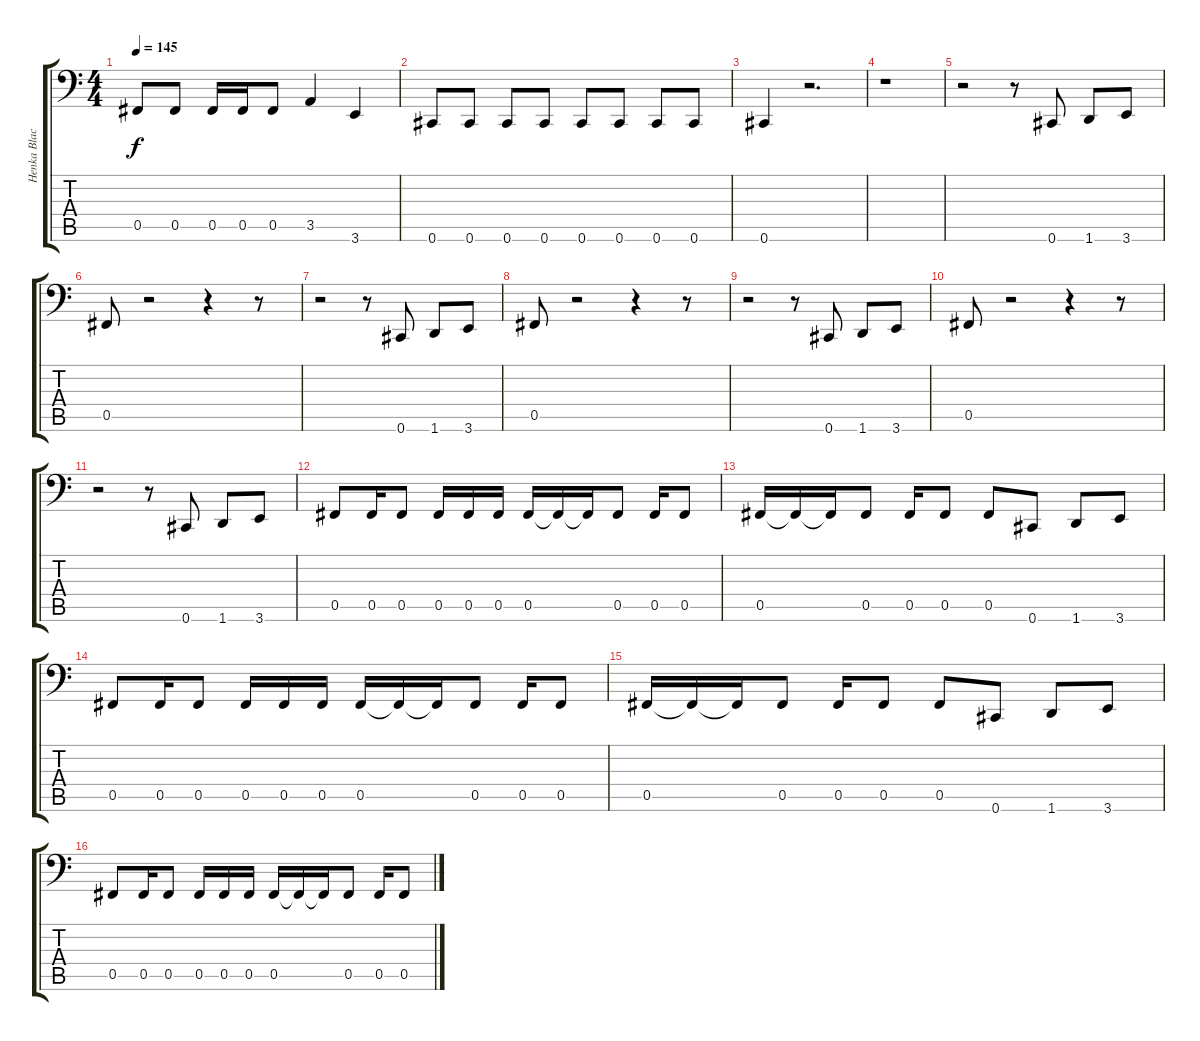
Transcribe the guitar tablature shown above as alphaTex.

\track ("Henka Blacksmith" "Henka Blac") {instrument electricbasspick}
\staff {score tabs}
\tuning (Db3 Ab2 E2 B1 Gb1 Db1) {hide}
\ts (4 4)
\tempo 145
\clef f4
\ks c
0.5.8{dy f} 0.5.8 0.5.16 0.5.16 0.5.8 3.5.4 3.6.4 |
0.6.8 0.6.8 0.6.8 0.6.8 0.6.8 0.6.8 0.6.8 0.6.8 |
0.6.4 r.2{d} |
r.1 |
r.2 r.8 0.6.8 1.6.8 3.6.8 |
0.5.8 r.2 r.4 r.8 |
r.2 r.8 0.6.8 1.6.8 3.6.8 |
0.5.8 r.2 r.4 r.8 |
r.2 r.8 0.6.8 1.6.8 3.6.8 |
0.5.8 r.2 r.4 r.8 |
r.2 r.8 0.6.8 1.6.8 3.6.8 |
0.5.8 0.5.16 0.5.8 0.5.16 0.5.16 0.5.16 0.5.16 0.5{t}.16 0.5{t}.16 0.5.8 0.5.16 0.5.8 |
0.5.16 0.5{t}.16 0.5{t}.16 0.5.8 0.5.16 0.5.8 0.5.8 0.6.8 1.6.8 3.6.8 |
0.5.8 0.5.16 0.5.8 0.5.16 0.5.16 0.5.16 0.5.16 0.5{t}.16 0.5{t}.16 0.5.8 0.5.16 0.5.8 |
0.5.16 0.5{t}.16 0.5{t}.16 0.5.8 0.5.16 0.5.8 0.5.8 0.6.8 1.6.8 3.6.8 |
0.5.8 0.5.16 0.5.8 0.5.16 0.5.16 0.5.16 0.5.16 0.5{t}.16 0.5{t}.16 0.5.8 0.5.16 0.5.8
